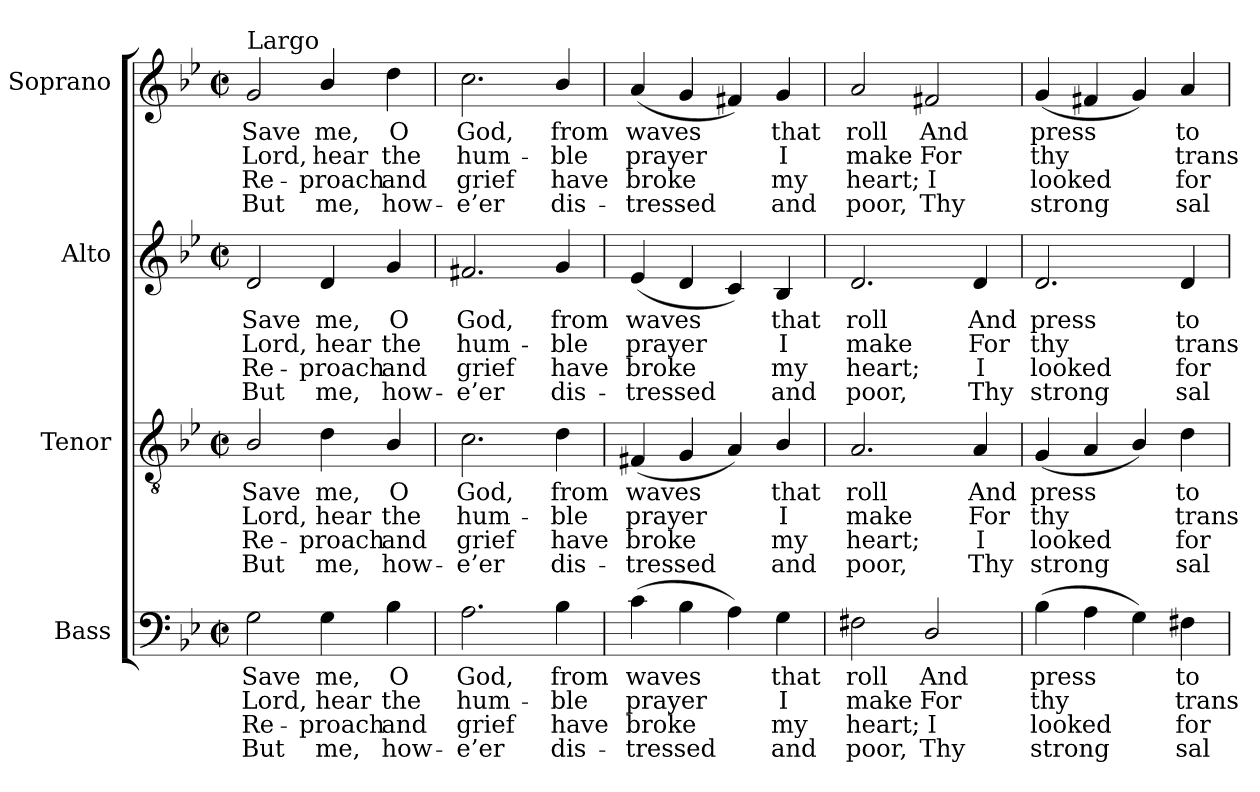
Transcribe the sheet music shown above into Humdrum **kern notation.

**kern	**text	**text	**text	**text	**kern	**text	**text	**text	**text	**kern	**text	**text	**text	**text	**kern	**text	**text	**text	**text
*part4	*part4	*part4	*part4	*part4	*part3	*part3	*part3	*part3	*part3	*part2	*part2	*part2	*part2	*part2	*part1	*part1	*part1	*part1	*part1
*staff4	*staff4	*staff4	*staff4	*staff4	*staff3	*staff3	*staff3	*staff3	*staff3	*staff2	*staff2	*staff2	*staff2	*staff2	*staff1	*staff1	*staff1	*staff1	*staff1
*I"Bass	*	*	*	*	*I"Tenor	*	*	*	*	*I"Alto	*	*	*	*	*I"Soprano	*	*	*	*
*I'B.	*	*	*	*	*I'T.	*	*	*	*	*I'A.	*	*	*	*	*I'S.	*	*	*	*
!!LO:PB:g=z
*clefF4	*	*	*	*	*clefGv2	*	*	*	*	*clefG2	*	*	*	*	*clefG2	*	*	*	*
*	*	*	*	*	*ITrd7c12	*	*	*	*	*	*	*	*	*	*	*	*	*	*
*k[b-e-]	*	*	*	*	*k[b-e-]	*	*	*	*	*k[b-e-]	*	*	*	*	*k[b-e-]	*	*	*	*
*g:	*	*	*	*	*g:	*	*	*	*	*g:	*	*	*	*	*g:	*	*	*	*
*M2/2	*	*	*	*	*M2/2	*	*	*	*	*M2/2	*	*	*	*	*M2/2	*	*	*	*
*met(c|)	*	*	*	*	*met(c|)	*	*	*	*	*met(c|)	*	*	*	*	*met(c|)	*	*	*	*
=1	=1	=1	=1	=1	=1	=1	=1	=1	=1	=1	=1	=1	=1	=1	=1	=1	=1	=1	=1
!	!LO:LY:b:color=#000000	!LO:LY:b:color=#000000	!LO:LY:b:color=#000000	!LO:LY:b:color=#000000	!	!	!	!	!	!	!	!	!	!	!	!	!	!	!
!	!	!	!	!	!	!LO:LY:b:color=#000000	!LO:LY:b:color=#000000	!LO:LY:b:color=#000000	!LO:LY:b:color=#000000	!	!	!	!	!	!	!	!	!	!
!	!	!	!	!	!	!	!	!	!	!	!LO:LY:b:color=#000000	!LO:LY:b:color=#000000	!LO:LY:b:color=#000000	!LO:LY:b:color=#000000	!	!	!	!	!
!	!	!	!	!	!	!	!	!	!	!	!	!	!	!	!LO:TX:a:t=Largo	!	!	!	!
!	!	!	!	!	!	!	!	!	!	!	!	!	!	!	!	!LO:LY:b:color=#000000	!LO:LY:b:color=#000000	!LO:LY:b:color=#000000	!LO:LY:b:color=#000000
2Gi\	Save	Lord,	Re-	-But	2BB-i/	Save	Lord,	Re-	-But	2di/	Save	Lord,	Re-	-But	2gi/	Save	Lord,	Re-	-But
!	!LO:LY:b:color=#000000	!LO:LY:b:color=#000000	!LO:LY:b:color=#000000	!LO:LY:b:color=#000000	!	!	!	!	!	!	!	!	!	!	!	!	!	!	!
!	!	!	!	!	!	!LO:LY:b:color=#000000	!LO:LY:b:color=#000000	!LO:LY:b:color=#000000	!LO:LY:b:color=#000000	!	!	!	!	!	!	!	!	!	!
!	!	!	!	!	!	!	!	!	!	!	!LO:LY:b:color=#000000	!LO:LY:b:color=#000000	!LO:LY:b:color=#000000	!LO:LY:b:color=#000000	!	!	!	!	!
!	!	!	!	!	!	!	!	!	!	!	!	!	!	!	!	!LO:LY:b:color=#000000	!LO:LY:b:color=#000000	!LO:LY:b:color=#000000	!LO:LY:b:color=#000000
4Gi\	me,	hear	proach	me,	4Di\	me,	hear	proach	me,	4di/	me,	hear	proach	me,	4b-i/	me,	hear	proach	me,
!	!LO:LY:b:color=#000000	!LO:LY:b:color=#000000	!LO:LY:b:color=#000000	!LO:LY:b:color=#000000	!	!	!	!	!	!	!	!	!	!	!	!	!	!	!
!	!	!	!	!	!	!LO:LY:b:color=#000000	!LO:LY:b:color=#000000	!LO:LY:b:color=#000000	!LO:LY:b:color=#000000	!	!	!	!	!	!	!	!	!	!
!	!	!	!	!	!	!	!	!	!	!	!LO:LY:b:color=#000000	!LO:LY:b:color=#000000	!LO:LY:b:color=#000000	!LO:LY:b:color=#000000	!	!	!	!	!
!	!	!	!	!	!	!	!	!	!	!	!	!	!	!	!	!LO:LY:b:color=#000000	!LO:LY:b:color=#000000	!LO:LY:b:color=#000000	!LO:LY:b:color=#000000
4B-i\	O	the	and	how-	4BB-i/	O	the	and	how-	4gi/	O	the	and	how-	4ddi\	O	the	and	how-
=2	=2	=2	=2	=2	=2	=2	=2	=2	=2	=2	=2	=2	=2	=2	=2	=2	=2	=2	=2
!	!LO:LY:b:color=#000000	!LO:LY:b:color=#000000	!LO:LY:b:color=#000000	!LO:LY:b:color=#000000	!	!	!	!	!	!	!	!	!	!	!	!	!	!	!
!	!	!	!	!	!	!LO:LY:b:color=#000000	!LO:LY:b:color=#000000	!LO:LY:b:color=#000000	!LO:LY:b:color=#000000	!	!	!	!	!	!	!	!	!	!
!	!	!	!	!	!	!	!	!	!	!	!LO:LY:b:color=#000000	!LO:LY:b:color=#000000	!LO:LY:b:color=#000000	!LO:LY:b:color=#000000	!	!	!	!	!
!	!	!	!	!	!	!	!	!	!	!	!	!	!	!	!	!LO:LY:b:color=#000000	!LO:LY:b:color=#000000	!LO:LY:b:color=#000000	!LO:LY:b:color=#000000
2.Ai\	God,	hum-	-grief	e’er	2.Ci\	God,	hum-	-grief	e’er	2.f#Xi/	God,	hum-	-grief	e’er	2.cci\	God,	hum-	-grief	e’er
!	!LO:LY:b:color=#000000	!LO:LY:b:color=#000000	!LO:LY:b:color=#000000	!LO:LY:b:color=#000000	!	!	!	!	!	!	!	!	!	!	!	!	!	!	!
!	!	!	!	!	!	!LO:LY:b:color=#000000	!LO:LY:b:color=#000000	!LO:LY:b:color=#000000	!LO:LY:b:color=#000000	!	!	!	!	!	!	!	!	!	!
!	!	!	!	!	!	!	!	!	!	!	!LO:LY:b:color=#000000	!LO:LY:b:color=#000000	!LO:LY:b:color=#000000	!LO:LY:b:color=#000000	!	!	!	!	!
!	!	!	!	!	!	!	!	!	!	!	!	!	!	!	!	!LO:LY:b:color=#000000	!LO:LY:b:color=#000000	!LO:LY:b:color=#000000	!LO:LY:b:color=#000000
4B-i\	from	-ble	have	dis-	4Di\	from	-ble	have	dis-	4gi/	from	-ble	have	dis-	4b-i/	from	-ble	have	dis-
=3	=3	=3	=3	=3	=3	=3	=3	=3	=3	=3	=3	=3	=3	=3	=3	=3	=3	=3	=3
!	!LO:LY:b:color=#000000	!LO:LY:b:color=#000000	!LO:LY:b:color=#000000	!LO:LY:b:color=#000000	!	!	!	!	!	!	!	!	!	!	!	!	!	!	!
!	!	!	!	!	!	!LO:LY:b:color=#000000	!LO:LY:b:color=#000000	!LO:LY:b:color=#000000	!LO:LY:b:color=#000000	!	!	!	!	!	!	!	!	!	!
!	!	!	!	!	!	!	!	!	!	!	!LO:LY:b:color=#000000	!LO:LY:b:color=#000000	!LO:LY:b:color=#000000	!LO:LY:b:color=#000000	!	!	!	!	!
!	!	!	!	!	!	!	!	!	!	!	!	!	!	!	!	!LO:LY:b:color=#000000	!LO:LY:b:color=#000000	!LO:LY:b:color=#000000	!LO:LY:b:color=#000000
(4ci\	waves	prayer	-broke	tressed	(4FF#Xi/	waves	prayer	-broke	tressed	(4e-i/	waves	prayer	-broke	tressed	(4ai/	waves	prayer	-broke	tressed
4B-i\	.	.	.	.	4GGi/	.	.	.	.	4di/	.	.	.	.	4gi/	.	.	.	.
4Ai\)	.	.	.	.	4AAi/)	.	.	.	.	4ci/)	.	.	.	.	4f#Xi/)	.	.	.	.
!	!LO:LY:b:color=#000000	!LO:LY:b:color=#000000	!LO:LY:b:color=#000000	!LO:LY:b:color=#000000	!	!	!	!	!	!	!	!	!	!	!	!	!	!	!
!	!	!	!	!	!	!LO:LY:b:color=#000000	!LO:LY:b:color=#000000	!LO:LY:b:color=#000000	!LO:LY:b:color=#000000	!	!	!	!	!	!	!	!	!	!
!	!	!	!	!	!	!	!	!	!	!	!LO:LY:b:color=#000000	!LO:LY:b:color=#000000	!LO:LY:b:color=#000000	!LO:LY:b:color=#000000	!	!	!	!	!
!	!	!	!	!	!	!	!	!	!	!	!	!	!	!	!	!LO:LY:b:color=#000000	!LO:LY:b:color=#000000	!LO:LY:b:color=#000000	!LO:LY:b:color=#000000
4Gi\	that	I	my	and	4BB-i/	that	I	my	and	4B-i/	that	I	my	and	4gi/	that	I	my	and
=4	=4	=4	=4	=4	=4	=4	=4	=4	=4	=4	=4	=4	=4	=4	=4	=4	=4	=4	=4
!	!LO:LY:b:color=#000000	!LO:LY:b:color=#000000	!LO:LY:b:color=#000000	!LO:LY:b:color=#000000	!	!	!	!	!	!	!	!	!	!	!	!	!	!	!
!	!	!	!	!	!	!LO:LY:b:color=#000000	!LO:LY:b:color=#000000	!LO:LY:b:color=#000000	!LO:LY:b:color=#000000	!	!	!	!	!	!	!	!	!	!
!	!	!	!	!	!	!	!	!	!	!	!LO:LY:b:color=#000000	!LO:LY:b:color=#000000	!LO:LY:b:color=#000000	!LO:LY:b:color=#000000	!	!	!	!	!
!	!	!	!	!	!	!	!	!	!	!	!	!	!	!	!	!LO:LY:b:color=#000000	!LO:LY:b:color=#000000	!LO:LY:b:color=#000000	!LO:LY:b:color=#000000
2F#Xi\	roll	make	heart;	poor,	2.AAi/	roll	make	heart;	poor,	2.di/	roll	make	heart;	poor,	2ai/	roll	make	heart;	poor,
!	!LO:LY:b:color=#000000	!LO:LY:b:color=#000000	!LO:LY:b:color=#000000	!LO:LY:b:color=#000000	!	!	!	!	!	!	!	!	!	!	!	!	!	!	!
!	!	!	!	!	!	!	!	!	!	!	!	!	!	!	!	!LO:LY:b:color=#000000	!LO:LY:b:color=#000000	!LO:LY:b:color=#000000	!LO:LY:b:color=#000000
2Di/	And	For	I	Thy	.	.	.	.	.	.	.	.	.	.	2f#Xi/	And	For	I	Thy
!	!	!	!	!	!	!LO:LY:b:color=#000000	!LO:LY:b:color=#000000	!LO:LY:b:color=#000000	!LO:LY:b:color=#000000	!	!	!	!	!	!	!	!	!	!
!	!	!	!	!	!	!	!	!	!	!	!LO:LY:b:color=#000000	!LO:LY:b:color=#000000	!LO:LY:b:color=#000000	!LO:LY:b:color=#000000	!	!	!	!	!
.	.	.	.	.	4AAi/	And	For	I	Thy	4di/	And	For	I	Thy	.	.	.	.	.
=5	=5	=5	=5	=5	=5	=5	=5	=5	=5	=5	=5	=5	=5	=5	=5	=5	=5	=5	=5
!	!LO:LY:b:color=#000000	!LO:LY:b:color=#000000	!LO:LY:b:color=#000000	!LO:LY:b:color=#000000	!	!	!	!	!	!	!	!	!	!	!	!	!	!	!
!	!	!	!	!	!	!LO:LY:b:color=#000000	!LO:LY:b:color=#000000	!LO:LY:b:color=#000000	!LO:LY:b:color=#000000	!	!	!	!	!	!	!	!	!	!
!	!	!	!	!	!	!	!	!	!	!	!LO:LY:b:color=#000000	!LO:LY:b:color=#000000	!LO:LY:b:color=#000000	!LO:LY:b:color=#000000	!	!	!	!	!
!	!	!	!	!	!	!	!	!	!	!	!	!	!	!	!	!LO:LY:b:color=#000000	!LO:LY:b:color=#000000	!LO:LY:b:color=#000000	!LO:LY:b:color=#000000
(4B-i\	press	thy	looked	strong	(4GGi/	press	thy	looked	strong	2.di/	press	thy	looked	strong	(4gi/	press	thy	looked	strong
4Ai\	.	.	.	.	4AAi/	.	.	.	.	.	.	.	.	.	4f#Xi/	.	.	.	.
4Gi\)	.	.	.	.	4BB-i/)	.	.	.	.	.	.	.	.	.	4gi/)	.	.	.	.
!	!LO:LY:b:color=#000000	!LO:LY:b:color=#000000	!LO:LY:b:color=#000000	!LO:LY:b:color=#000000	!	!	!	!	!	!	!	!	!	!	!	!	!	!	!
!	!	!	!	!	!	!LO:LY:b:color=#000000	!LO:LY:b:color=#000000	!LO:LY:b:color=#000000	!LO:LY:b:color=#000000	!	!	!	!	!	!	!	!	!	!
!	!	!	!	!	!	!	!	!	!	!	!LO:LY:b:color=#000000	!LO:LY:b:color=#000000	!LO:LY:b:color=#000000	!LO:LY:b:color=#000000	!	!	!	!	!
!	!	!	!	!	!	!	!	!	!	!	!	!	!	!	!	!LO:LY:b:color=#000000	!LO:LY:b:color=#000000	!LO:LY:b:color=#000000	!LO:LY:b:color=#000000
4F#Xi\	to	trans-	for	sal-	4Di\	to	trans-	for	sal-	4di/	to	trans-	for	sal-	4ai/	to	trans-	for	sal-
=	=	=	=	=	=	=	=	=	=	=	=	=	=	=	=	=	=	=	=
*-	*-	*-	*-	*-	*-	*-	*-	*-	*-	*-	*-	*-	*-	*-	*-	*-	*-	*-	*-
